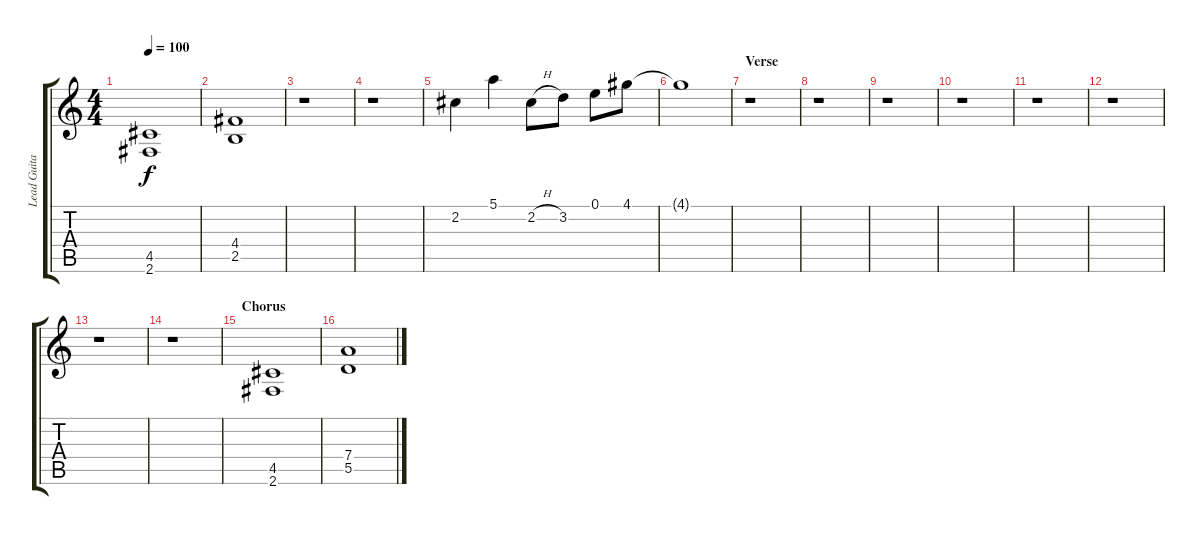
\track ("Lead Guitar" "Lead Guita") {instrument electricguitarclean}
\staff {score tabs}
\tuning (E4 B3 G3 D3 A2 E2) {hide}
\ts (4 4)
\tempo 100
\clef g2
\ks c
(4.5 2.6).1{dy f} |
(4.4 2.5).1 |
r.1 |
r.1 |
2.2.4 5.1.4 2.2{h}.8 3.2.8 0.1.8 4.1.8 |
4.1{t}.1 |
\section ("" "Verse")
r.1 |
r.1 |
r.1 |
r.1 |
r.1 |
r.1 |
r.1 |
r.1 |
\section ("" "Chorus")
(4.5 2.6).1 |
(7.4 5.5).1
